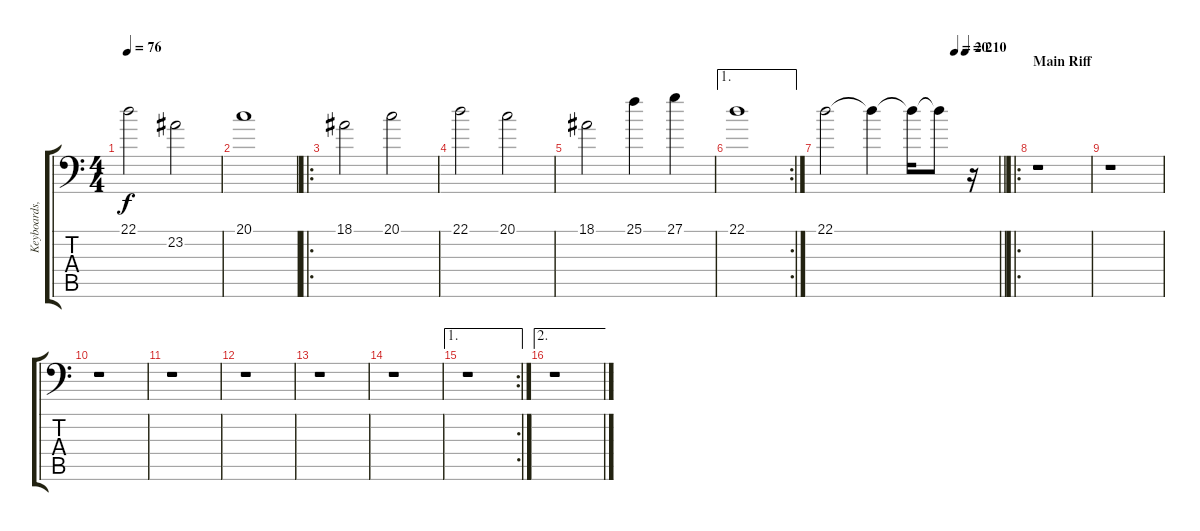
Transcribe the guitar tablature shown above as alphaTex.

\track ("Keyboards, guitar fills, etc..." "Keyboards,") {instrument stringensemble1}
\staff {score tabs}
\tuning (E3 B2 G2 D2 A1 E1) {hide}
\ts (4 4)
\tempo 76
\clef f4
\ks c
22.1.2{dy f} 23.2.2 |
20.1.1 |
\ro
18.1.2 20.1.2 |
22.1.2 20.1.2 |
18.1.2 25.1.4 27.1.4 |
\ae 1
\rc 2
22.1.1 |
\tempo (210 0.8125)
\tempo (20 0.75)
\barLineRight lightlight
22.1.2 22.1{t}.4 22.1{t}.16 22.1{t}.8 r.16 |
\ro
\section ("" "Main Riff")
r.1 |
r.1 |
r.1 |
r.1 |
r.1 |
r.1 |
r.1 |
\ae 1
\rc 2
r.1 |
\ae 2
r.1
